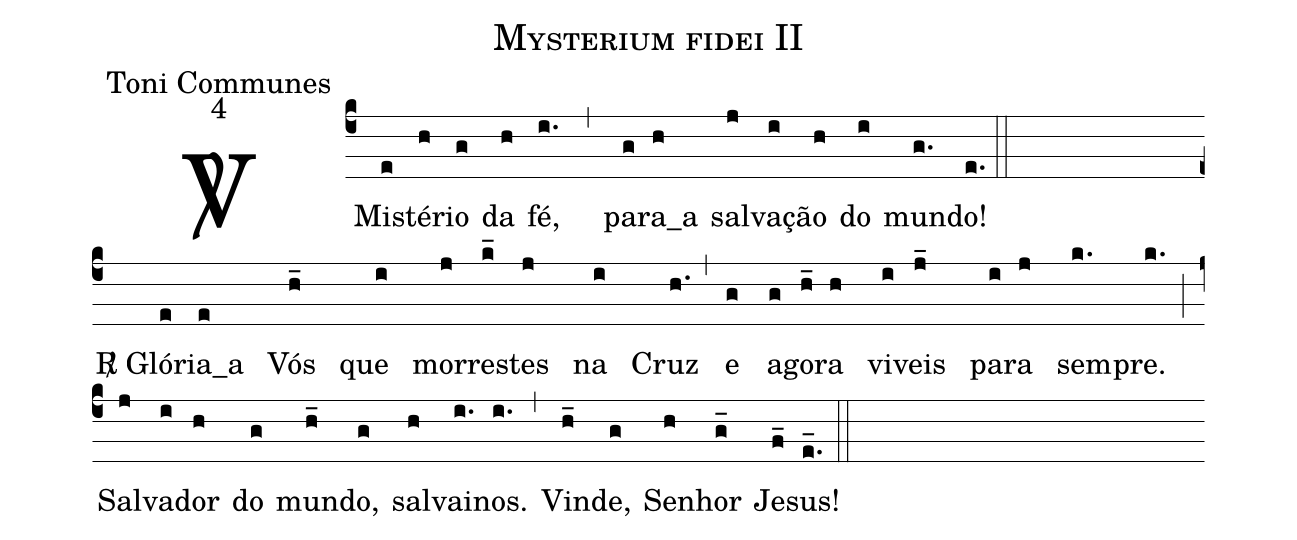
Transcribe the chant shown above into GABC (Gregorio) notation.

name:Mysterium fidei II;
office-part:Toni Communes;
mode:4;
%%
(c4) <sp>V/</sp> Mi(e)sté(h)rio(g) da(h) fé,(i. ,)
pa(g)ra_a(h) sal(j)va(i)ção(h) do(i) mun(g.)do!(e.) (::Z)
<sp>R/</sp> Gló(e)ria_a(e) Vós(h_) que(i) mor(j)re(k_)stes(j) na(i) Cruz(h.) (,)
e(g) a(g)go(h_)ra(h) vi(i)veis(j_) pa(i)ra(j) sem(k.)pre.(k.) (;z)
Sal(j)va(i)dor(h) do(g) mun(h_)do,(g) sal(h)vai(i.)nos.(i.) (,)
Vin(h_)de,(g) Sen(h)hor(g_) Je(f_)sus!(e._) (::)
